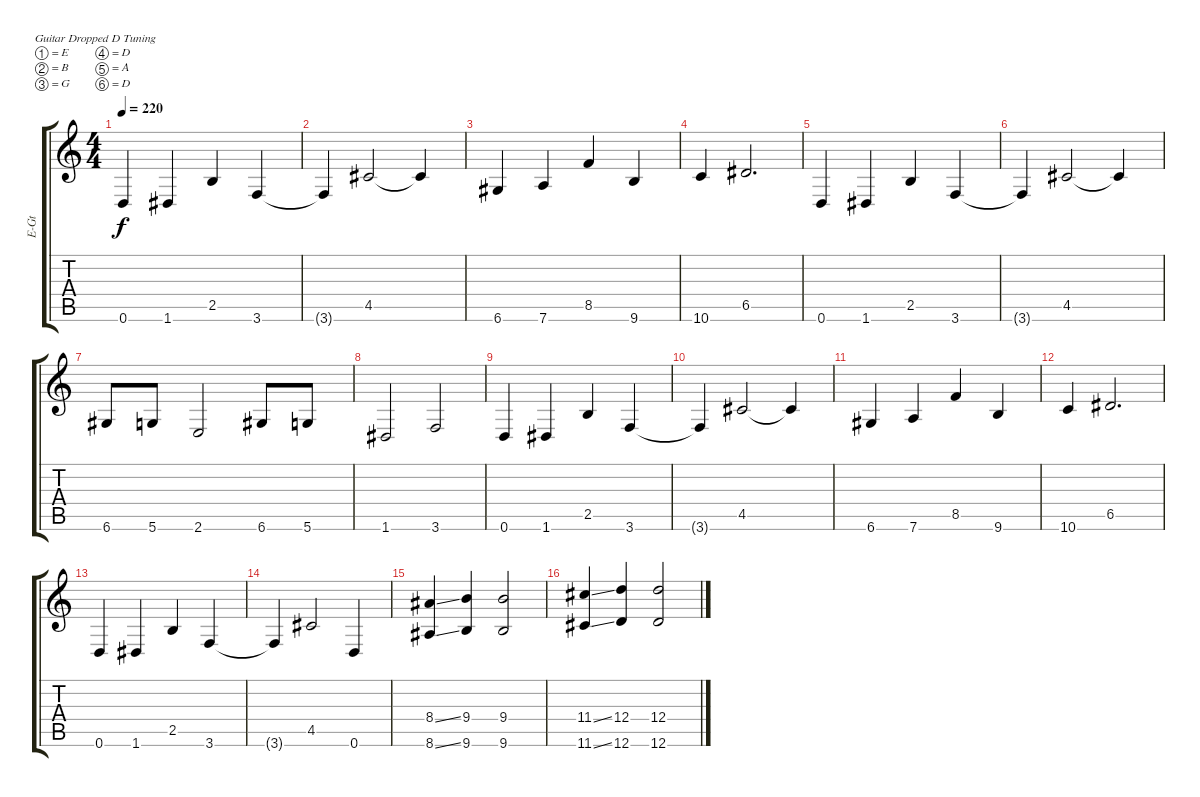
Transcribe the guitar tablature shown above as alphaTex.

\bracketExtendMode groupsimilarinstruments
\otherSystemsTrackNameOrientation horizontal
\track ("Guitar-spare" "E-Gt") {instrument distortionguitar}
\staff {score tabs}
\tuning (E4 B3 G3 D3 A2 D2)
\ts (4 4)
\tempo 220
\clef g2
\ks c
0.6.4{dy f beam Up} 1.6{acc #}.4{beam Up} 2.5.4{beam Up} 3.6.4{beam Up} |
3.6{t}.4{beam Up} 4.5{acc #}.2{beam Up} 4.5{t acc #}.4{beam Up} |
6.6{acc #}.4{beam Up} 7.6.4{beam Up} 8.5.4{beam Up} 9.6.4{beam Up} |
10.6.4{beam Up} 6.5{acc #}.2{d beam Up} |
0.6.4{beam Up} 1.6{acc #}.4{beam Up} 2.5.4{beam Up} 3.6.4{beam Up} |
3.6{t}.4{beam Up} 4.5{acc #}.2{beam Up} 4.5{t acc #}.4{beam Up} |
6.6{acc #}.8{beam Up} 5.6.8{beam Up} 2.6.2{beam Up} 6.6{acc #}.8{beam Up} 5.6.8{beam Up} |
1.6{acc #}.2{beam Up} 3.6.2{beam Up} |
0.6.4{beam Up} 1.6{acc #}.4{beam Up} 2.5.4{beam Up} 3.6.4{beam Up} |
3.6{t}.4{beam Up} 4.5{acc #}.2{beam Up} 4.5{t acc #}.4{beam Up} |
6.6{acc #}.4{beam Up} 7.6.4{beam Up} 8.5.4{beam Up} 9.6.4{beam Up} |
10.6.4{beam Up} 6.5{acc #}.2{d beam Up} |
0.6.4{beam Up} 1.6{acc #}.4{beam Up} 2.5.4{beam Up} 3.6.4{beam Up} |
3.6{t}.4{beam Up} 4.5{acc #}.2{beam Up} 0.6.4{beam Up} |
(8.4{ss acc #} 8.6{ss acc #}).4{beam Up} (9.4 9.6).4{beam Up} (9.4 9.6).2{beam Up} |
(11.4{ss acc #} 11.6{ss acc #}).4{beam Up} (12.4 12.6).4{beam Up} (12.4 12.6).2{beam Up}
